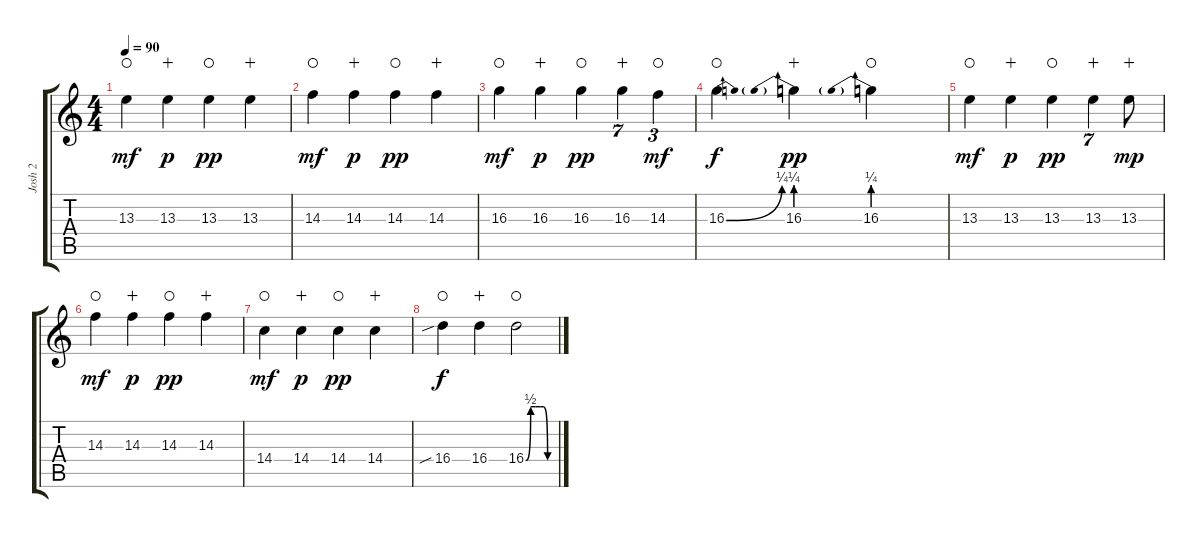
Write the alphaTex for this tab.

\track ("Josh 2" "Josh 2") {instrument electricguitarclean}
\staff {score tabs}
\tuning (C4 G3 Eb3 Bb2 F2 C2) {hide}
\ts (4 4)
\tempo 90
\clef g2
\ks c
13.3.4{dy mf volume 7 waho} 13.3.4{dy p wahc} 13.3.4{dy pp waho} 13.3.4{wahc} |
14.3.4{dy mf waho} 14.3.4{dy p wahc} 14.3.4{dy pp waho} 14.3.4{wahc} |
16.3.4{dy mf waho} 16.3.4{dy p wahc} 16.3.4{dy pp waho} 16.3.4{tu (7 4) wahc} 14.3.4{tu (3 2) dy mf waho} |
16.3{be (bend 0 0 60 1)}.4{dy f waho} 16.3{be (prebend 0 1 60 1)}.4{dy pp wahc} 16.3{be (prebend 0 1 60 1)}.4{waho} |
13.3.4{dy mf waho} 13.3.4{dy p wahc} 13.3.4{dy pp waho} 13.3.4{tu (7 4) wahc} 13.3.8{dy mp wahc} |
14.3.4{dy mf waho} 14.3.4{dy p wahc} 14.3.4{dy pp waho} 14.3.4{wahc} |
14.4.4{dy mf waho} 14.4.4{dy p wahc} 14.4.4{dy pp waho} 14.4.4{wahc} |
16.4{sib}.4{dy f waho} 16.4.4{wahc} 16.4{be (custom 0 0 10 2 20 2 30 2 36 2 45 0 60 0)}.2{waho}
